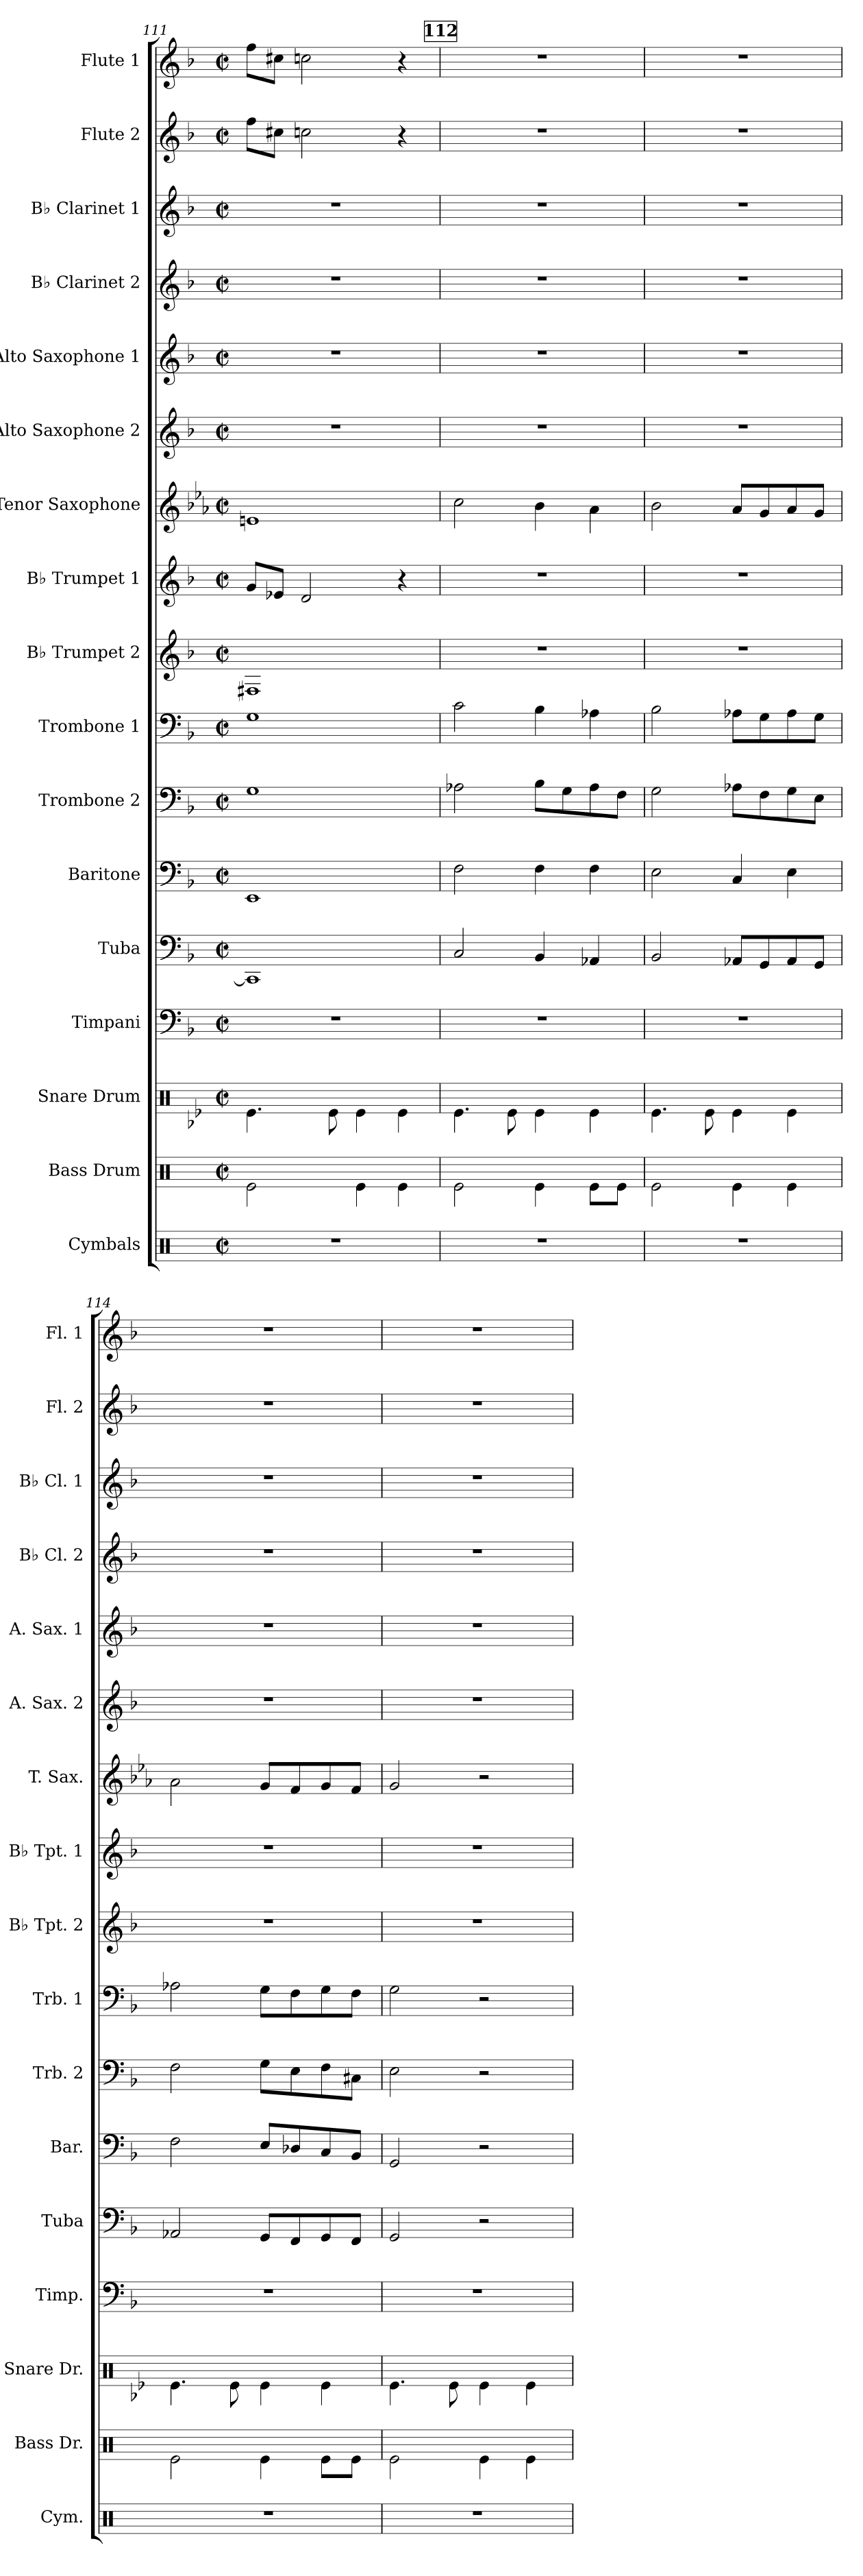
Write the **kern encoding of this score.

**kern	**kern	**kern	**kern	**kern	**kern	**kern	**kern	**kern	**kern	**kern	**kern	**kern	**kern	**kern	**kern	**kern
*part17	*part16	*part15	*part14	*part13	*part12	*part11	*part10	*part9	*part8	*part7	*part6	*part5	*part4	*part3	*part2	*part1
*staff17	*staff16	*staff15	*staff14	*staff13	*staff12	*staff11	*staff10	*staff9	*staff8	*staff7	*staff6	*staff5	*staff4	*staff3	*staff2	*staff1
*I"Cymbals	*I"Bass Drum	*I"Snare Drum	*I"Timpani	*I"Tuba	*I"Baritone	*I"Trombone 2	*I"Trombone 1	*I"B♭ Trumpet 2	*I"B♭ Trumpet 1	*I"Tenor Saxophone	*I"Alto Saxophone 2	*I"Alto Saxophone 1	*I"B♭ Clarinet 2	*I"B♭ Clarinet 1	*I"Flute 2	*I"Flute 1
*I'Cym.	*I'Bass Dr.	*I'Snare Dr.	*I'Timp.	*I'Tuba	*I'Bar.	*I'Trb. 2	*I'Trb. 1	*I'B♭ Tpt. 2	*I'B♭ Tpt. 1	*I'T. Sax.	*I'A. Sax. 2	*I'A. Sax. 1	*I'B♭ Cl. 2	*I'B♭ Cl. 1	*I'Fl. 2	*I'Fl. 1
*clefX	*clefX	*clefX	*clefF4	*clefF4	*clefF4	*clefF4	*clefF4	*clefG2	*clefG2	*clefG2	*clefG2	*clefG2	*clefG2	*clefG2	*clefG2	*clefG2
*	*	*	*	*	*	*	*	*ITrd1c2	*ITrd1c2	*ITrd8c14	*ITrd5c9	*ITrd5c9	*ITrd1c2	*ITrd1c2	*	*
*k[]	*k[]	*k[b-e-]	*k[b-]	*k[b-]	*k[b-]	*k[b-]	*k[b-]	*k[b-e-a-]	*k[b-e-a-]	*k[b-e-a-]	*k[b-e-a-d-]	*k[b-e-a-d-]	*k[b-e-a-]	*k[b-e-a-]	*k[b-]	*k[b-]
*M2/2	*M2/2	*M2/2	*M2/2	*M2/2	*M2/2	*M2/2	*M2/2	*M2/2	*M2/2	*M2/2	*M2/2	*M2/2	*M2/2	*M2/2	*M2/2	*M2/2
*met(c|)	*met(c|)	*met(c|)	*met(c|)	*met(c|)	*met(c|)	*met(c|)	*met(c|)	*met(c|)	*met(c|)	*met(c|)	*met(c|)	*met(c|)	*met(c|)	*met(c|)	*met(c|)	*met(c|)
=111	=111	=111	=111	=111	=111	=111	=111	=111	=111	=111	=111	=111	=111	=111	=111	=111
1r	2Re\	4.Re\	1r	1CC]	1EE	1G	1G	1En	8f/L	1En	1r	1r	1r	1r	8ff\L	8ff\L
.	.	.	.	.	.	.	.	.	8d-X/J	.	.	.	.	.	8cc#X\J	8cc#X\J
.	.	.	.	.	.	.	.	.	2c/	.	.	.	.	.	2ccn\	2ccn\
.	.	8Re\	.	.	.	.	.	.	.	.	.	.	.	.	.	.
.	4Re\	4Re\	.	.	.	.	.	.	.	.	.	.	.	.	.	.
.	4Re\	4Re\	.	.	.	.	.	.	4r	.	.	.	.	.	4r	4r
!!LO:REH:place=s1:a:B:fs=14:t=112
=112	=112	=112	=112	=112	=112	=112	=112	=112	=112	=112	=112	=112	=112	=112	=112	=112
1r	2Re\	4.Re\	1r	2C/	2F\	2A-X\	2c\	1r	1r	2c\	1r	1r	1r	1r	1r	1r
.	.	8Re\	.	.	.	.	.	.	.	.	.	.	.	.	.	.
.	4Re\	4Re\	.	4BB-/	4F\	8B-\L	4B-\	.	.	4B-\	.	.	.	.	.	.
.	.	.	.	.	.	8G\	.	.	.	.	.	.	.	.	.	.
.	8Re\L	4Re\	.	4AA-X/	4F\	8A-\	4A-X\	.	.	4A-\	.	.	.	.	.	.
.	8Re\J	.	.	.	.	8F\J	.	.	.	.	.	.	.	.	.	.
=113	=113	=113	=113	=113	=113	=113	=113	=113	=113	=113	=113	=113	=113	=113	=113	=113
1r	2Re\	4.Re\	1r	2BB-/	2E\	2G\	2B-\	1r	1r	2B-\	1r	1r	1r	1r	1r	1r
.	.	8Re\	.	.	.	.	.	.	.	.	.	.	.	.	.	.
.	4Re\	4Re\	.	8AA-X/L	4C/	8A-X\L	8A-X\L	.	.	8A-/L	.	.	.	.	.	.
.	.	.	.	8GG/	.	8F\	8G\	.	.	8G/	.	.	.	.	.	.
.	4Re\	4Re\	.	8AA-/	4E\	8G\	8A-\	.	.	8A-/	.	.	.	.	.	.
.	.	.	.	8GG/J	.	8E\J	8G\J	.	.	8G/J	.	.	.	.	.	.
=114	=114	=114	=114	=114	=114	=114	=114	=114	=114	=114	=114	=114	=114	=114	=114	=114
1r	2Re\	4.Re\	1r	2AA-X/	2F\	2F\	2A-X\	1r	1r	2A-\	1r	1r	1r	1r	1r	1r
.	.	8Re\	.	.	.	.	.	.	.	.	.	.	.	.	.	.
.	4Re\	4Re\	.	8GG/L	8E/L	8G\L	8G\L	.	.	8G/L	.	.	.	.	.	.
.	.	.	.	8FF/	8D-X/	8E\	8F\	.	.	8F/	.	.	.	.	.	.
.	8Re\L	4Re\	.	8GG/	8C/	8F\	8G\	.	.	8G/	.	.	.	.	.	.
.	8Re\J	.	.	8FF/J	8BB-/J	8C#X\J	8F\J	.	.	8F/J	.	.	.	.	.	.
=115	=115	=115	=115	=115	=115	=115	=115	=115	=115	=115	=115	=115	=115	=115	=115	=115
1r	2Re\	4.Re\	1r	2GG/	2GG/	2E\	2G\	1r	1r	2G/	1r	1r	1r	1r	1r	1r
.	.	8Re\	.	.	.	.	.	.	.	.	.	.	.	.	.	.
.	4Re\	4Re\	.	2r	2r	2r	2r	.	.	2r	.	.	.	.	.	.
.	4Re\	4Re\	.	.	.	.	.	.	.	.	.	.	.	.	.	.
=	=	=	=	=	=	=	=	=	=	=	=	=	=	=	=	=
*-	*-	*-	*-	*-	*-	*-	*-	*-	*-	*-	*-	*-	*-	*-	*-	*-
